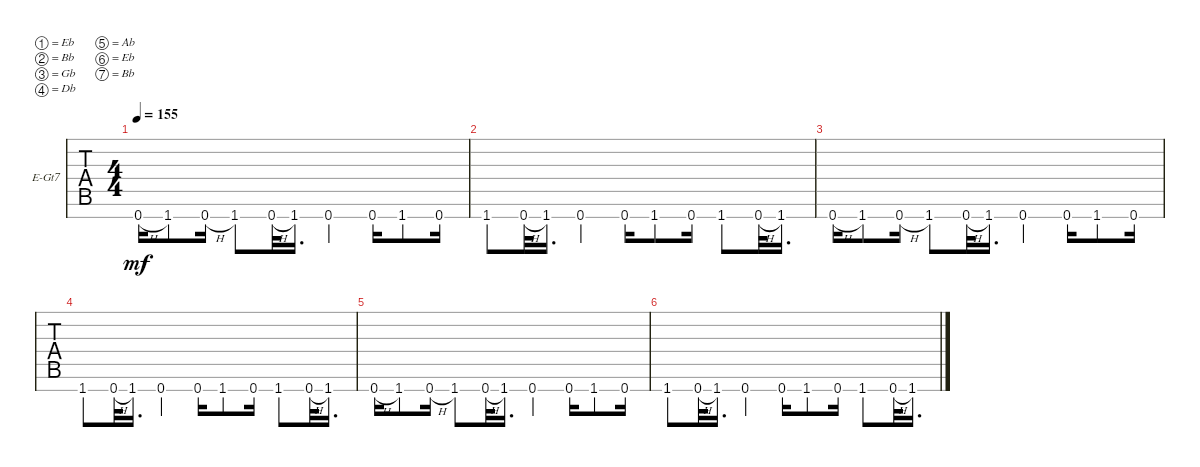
\defaultSystemsLayout 4
\bracketExtendMode groupsimilarinstruments
\firstSystemTrackNameOrientation horizontal
\otherSystemsTrackNameOrientation horizontal
\track ("Chris Feener" "E-Gt7") {instrument distortionguitar}
\staff {tabs}
\tuning (Eb4 Bb3 Gb3 Db3 Ab2 Eb2 Bb1)
\ts (4 4)
\tempo 155
\clef g2
\ks c
0.7{h}.16{dy mf} 1.7.8 0.7{h}.16 1.7.8 0.7{h}.32 1.7.16{d} 0.7.4 0.7.16 1.7.8 0.7.16 |
1.7.8 0.7{h}.32 1.7.16{d} 0.7.4 0.7.16 1.7.8 0.7.16 1.7.8 0.7{h}.32 1.7.16{d} |
0.7{h}.16 1.7.8 0.7{h}.16 1.7.8 0.7{h}.32 1.7.16{d} 0.7.4 0.7.16 1.7.8 0.7.16 |
1.7.8 0.7{h}.32 1.7.16{d} 0.7.4 0.7.16 1.7.8 0.7.16 1.7.8 0.7{h}.32 1.7.16{d} |
0.7{h}.16 1.7.8 0.7{h}.16 1.7.8 0.7{h}.32 1.7.16{d} 0.7.4 0.7.16 1.7.8 0.7.16 |
1.7.8 0.7{h}.32 1.7.16{d} 0.7.4 0.7.16 1.7.8 0.7.16 1.7.8 0.7{h}.32 1.7.16{d}
